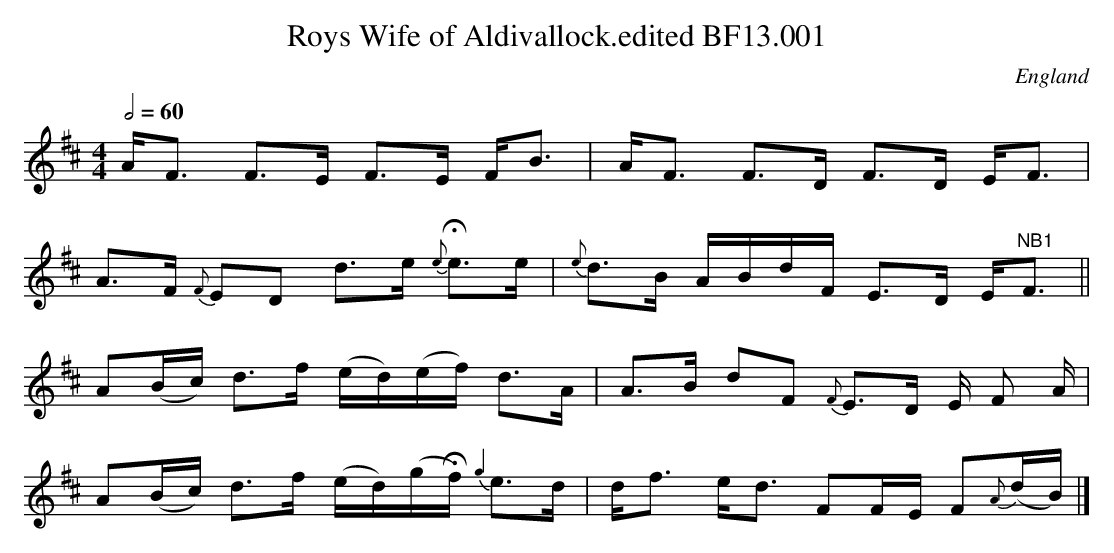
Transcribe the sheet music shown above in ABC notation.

X:1
T:Roys Wife of Aldivallock.edited BF13.001
L:1/16
M:4/4
O:England
Q:1/2=60
K:D
AF3 F3E F3E FB3|AF3 F3D F3D EF3|!
A3F  {F}E2D2 d3e {e}He3e|{e}d3B ABdF E3D E"^NB1"F3||!
A2(Bc) d3f (ed)(ef) d3A|A3B d2F2 {F}E3D E F2 A|!
A2(Bc) d3f (ed)(gHf) {g4}e3d|df3 ed3 F2FE F2{A}(dB)|]
